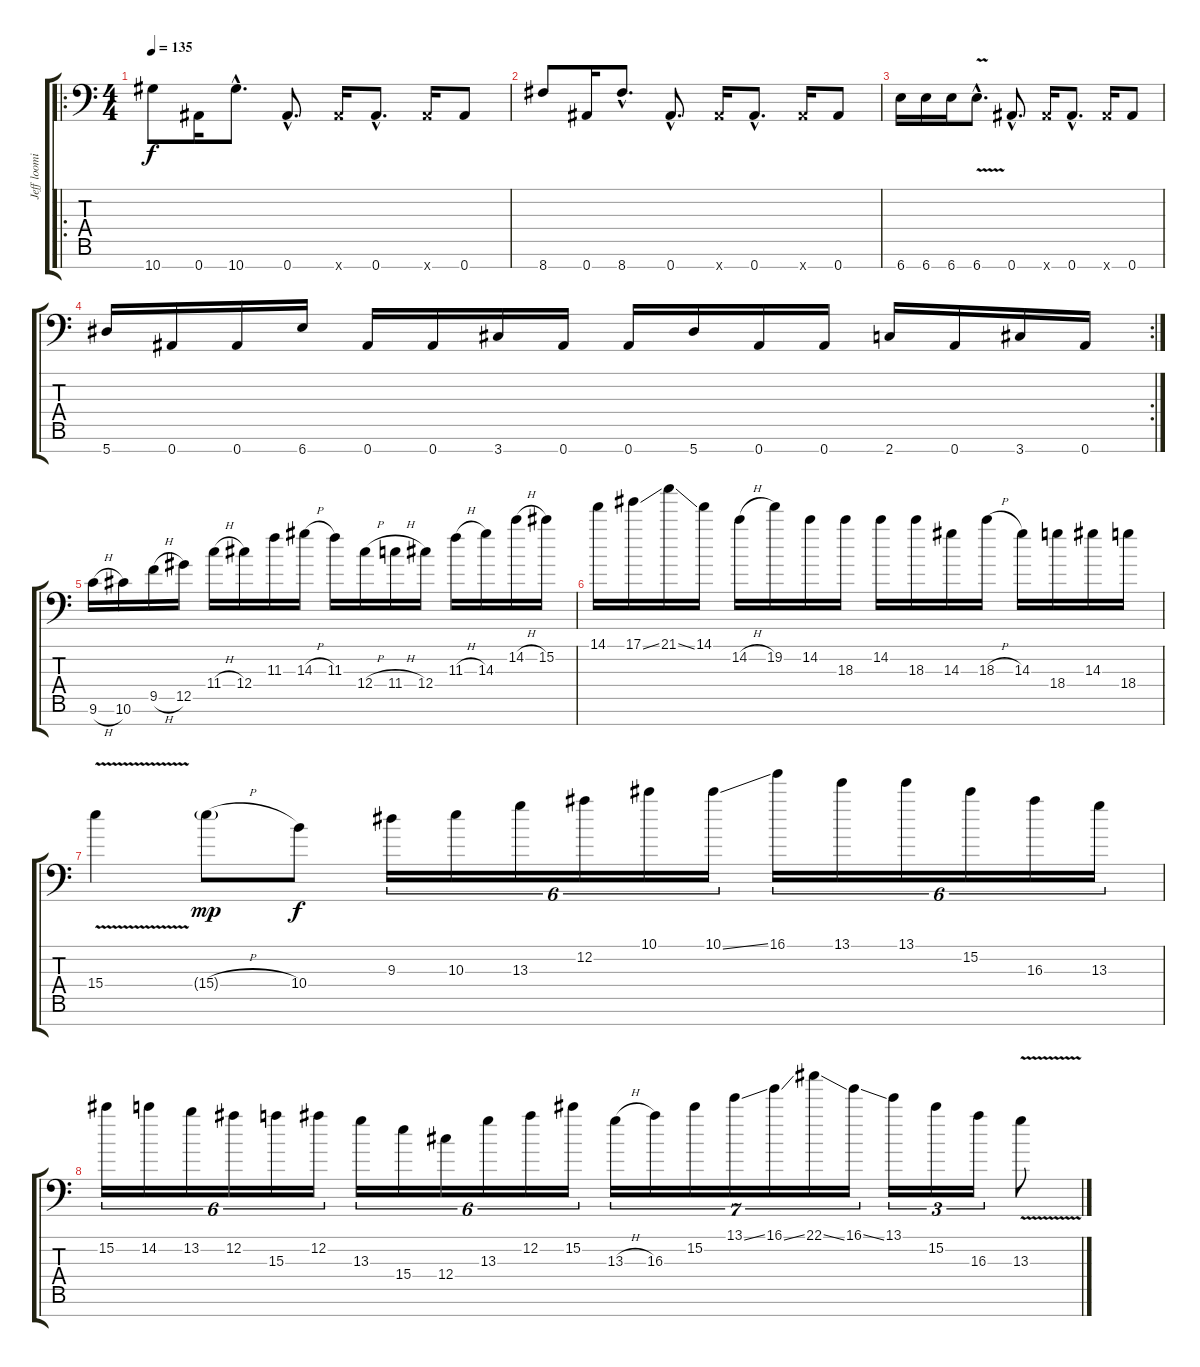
\track ("Jeff loomis" "Jeff loomi") {instrument distortionguitar}
\staff {score tabs}
\tuning (Eb4 Bb3 Gb3 Db3 Ab2 Eb2 Bb1) {hide}
\ro
\ts (4 4)
\tempo 135
\clef f4
\ks c
10.7.8{dy f} 0.7.16 10.7{hac}.8{d} 0.7{hac}.8{d} 0.7{x}.16 0.7{hac}.8{d} 0.7{x}.16 0.7.8 |
8.7.8 0.7.16 8.7{hac}.8{d} 0.7{hac}.8{d} 0.7{x}.16 0.7{hac}.8{d} 0.7{x}.16 0.7.8 |
6.7.16 6.7.16 6.7.16 6.7{v hac}.8{d} 0.7{hac}.8{d} 0.7{x}.16 0.7{hac}.8{d} 0.7{x}.16 0.7.8 |
\rc 2
5.7.16 0.7.16 0.7.16 6.7.16 0.7.16 0.7.16 3.7.16 0.7.16 0.7.16 5.7.16 0.7.16 0.7.16 2.7.16 0.7.16 3.7.16 0.7.16 |
9.6{h}.16 10.6.16 9.5{h}.16 12.5.16 11.4{h}.16 12.4.16 11.3.16 14.3{h}.16 11.3.16 12.4{h}.16 11.4{h}.16 12.4.16 11.3{h}.16 14.3.16 14.2{h}.16 15.2.16 |
14.1.16 17.1{ss}.16 21.1{ss}.16 14.1.16 14.2{h}.16 19.2.16 14.2.16 18.3.16 14.2.16 18.3.16 14.3.16 18.3{h}.16 14.3.16 18.4.16 14.3.16 18.4.16 |
15.4{v}.4 15.4{h g}.8{dy mp} 10.4.8{dy f} 9.3.16{tu (6 4)} 10.3.16{tu (6 4)} 13.3.16{tu (6 4)} 12.2.16{tu (6 4)} 10.1.16{tu (6 4)} 10.1{ss}.16{tu (6 4)} 16.1.16{tu (6 4)} 13.1.16{tu (6 4)} 13.1.16{tu (6 4)} 15.2.16{tu (6 4)} 16.3.16{tu (6 4)} 13.3.16{tu (6 4)} |
15.2.16{tu (6 4)} 14.2.16{tu (6 4)} 13.2.16{tu (6 4)} 12.2.16{tu (6 4)} 15.3.16{tu (6 4)} 12.2.16{tu (6 4)} 13.3.16{tu (6 4)} 15.4.16{tu (6 4)} 12.4.16{tu (6 4)} 13.3.16{tu (6 4)} 12.2.16{tu (6 4)} 15.2.16{tu (6 4)} 13.3{h}.16{tu (7 4)} 16.3.16{tu (7 4)} 15.2.16{tu (7 4)} 13.1{ss}.16{tu (7 4)} 16.1{ss}.16{tu (7 4)} 22.1{ss}.16{tu (7 4)} 16.1{ss}.16{tu (7 4)} 13.1.16{tu (3 2)} 15.2.16{tu (3 2)} 16.3.16{tu (3 2)} 13.3{v}.8
